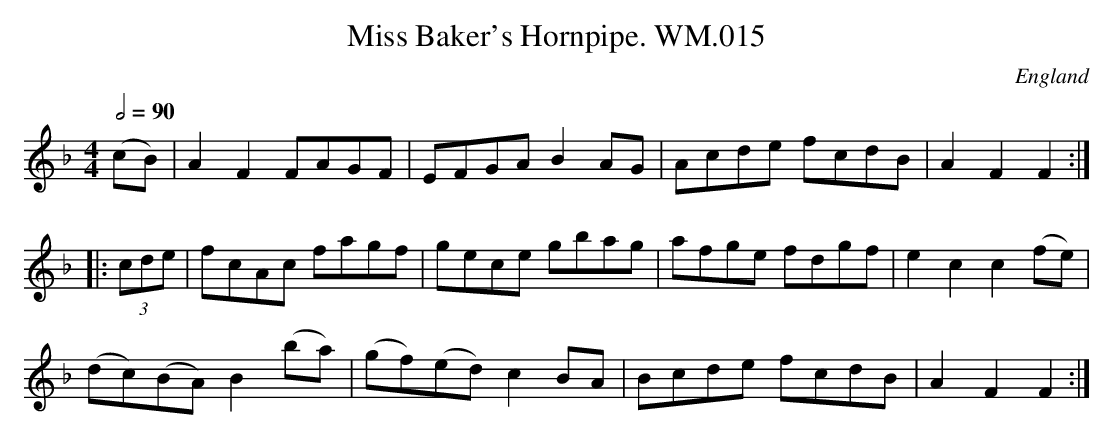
X:1
T:Miss Baker's Hornpipe. WM.015
L:1/8
M:4/4
O:England
Q:1/2=90
K:F
(cB)|A2F2FAGF|EFGAB2AG|Acde fcdB|A2F2F2:|!
|:(3cde|fcAc fagf|gece gbag|afge fdgf|e2c2c2(fe)|!
(dc)(BA)B2(ba)|(gf)(ed)c2BA|Bcde fcdB|A2F2F2:|
